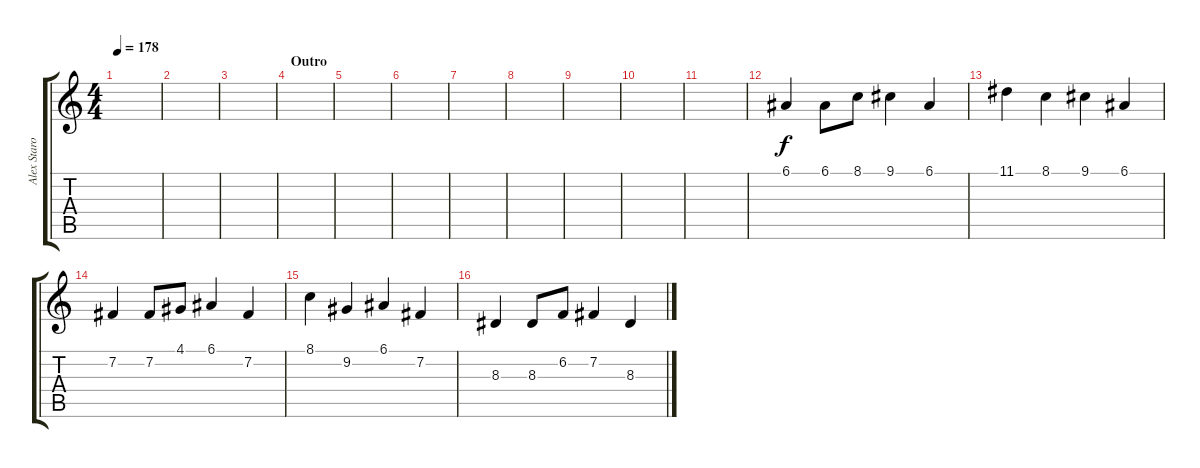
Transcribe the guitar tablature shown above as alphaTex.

\track ("Alex Staropoli" "Alex Staro") {instrument tremolostrings}
\staff {score tabs}
\tuning (E4 B3 G3 D3 A2 E2) {hide}
\ts (4 4)
\tempo 178
\clef g2
\ks c
|
|
|
\section ("" "Outro")
|
|
|
|
|
|
|
|
6.1.4 6.1.8 8.1.8 9.1.4 6.1.4 |
11.1.4 8.1.4 9.1.4 6.1.4 |
7.2.4 7.2.8 4.1.8 6.1.4 7.2.4 |
8.1.4 9.2.4 6.1.4 7.2.4 |
8.3.4 8.3.8 6.2.8 7.2.4 8.3.4
